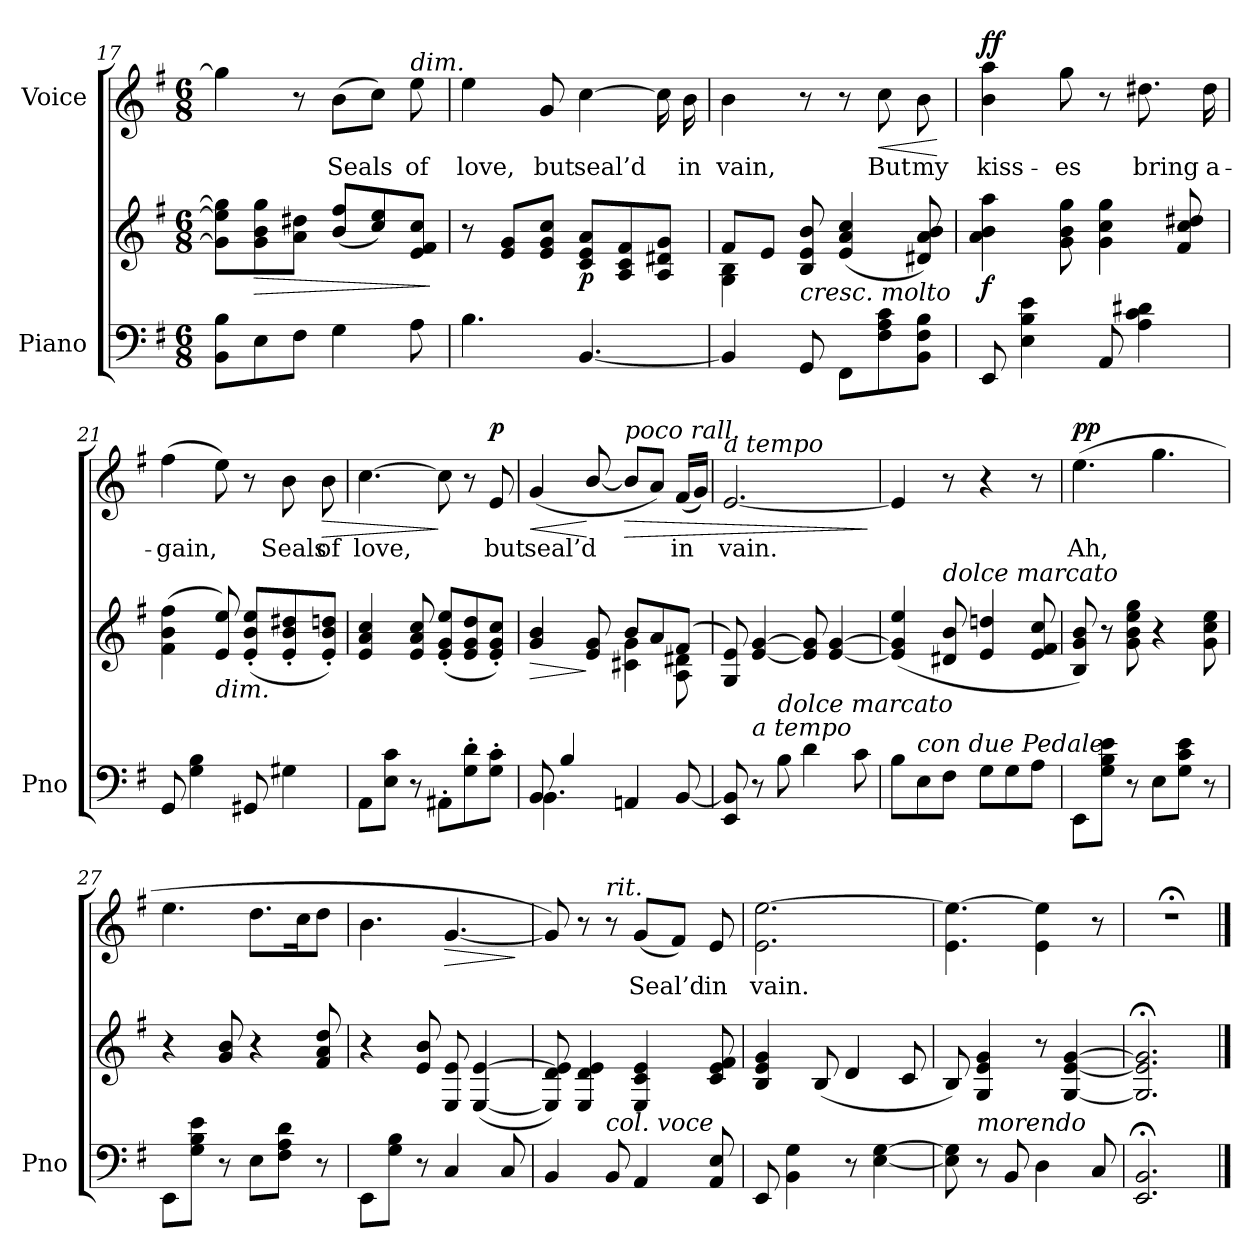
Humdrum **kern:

**kern	**kern	**dynam	**kern	**text	**dynam
*part2	*part2	*part2	*part1	*part1	*part1
*staff3	*staff2	*staff2/3	*staff1	*staff1	*staff1
*I"Piano	*	*	*I"Voice	*	*
*I'Pno	*	*	*	*	*
*clefF4	*clefG2	*	*clefG2	*	*
*k[f#]	*k[f#]	*	*k[f#]	*	*
*M6/8	*M6/8	*	*M6/8	*	*
=17	=17	=17	=17	=17	=17
8BB\ 8B\L	8g\] 8ee\] 8gg\]L	.	4gg\]	.	.
!	!	!LO:HP:b	!	!	!
8E\	8g\ 8b\ 8gg\	>	.	.	.
8F#\J	8a\ 8dd#X\J	.	8r	.	.
4G\	(8b/ 8ff#/L	.	(8b\L	Seals	.
.	8cc/ 8ee/)	.	8cc\J)	.	.
!	!	!	!LO:TX:a:i:t=dim.	!	!
8A\	8e/ 8f#/ 8cc/J	.	8ee\	of	.
.	.	]	.	.	.
=18	=18	=18	=18	=18	=18
4.B\	8r	.	4ee\	love,	.
.	8e/ 8g/L	.	.	.	.
.	8e/ 8g/ 8cc/J	.	8g/	but	.
!	!	!LO:DY:b	!	!	!
[4.BB/	8c/ 8e/ 8a/L	p	[4cc\	seal’d	.
.	8A/ 8c/ 8f#/	.	.	.	.
.	8A/ 8d#X/ 8g/J	.	16cc\]	.	.
.	.	.	16b\	in	.
=19	=19	=19	=19	=19	=19
*	*^	*	*	*	*
4BB/]	8f#/L	4G\ 4B\	.	4b\	vain,	.
.	8e/J	.	.	.	.	.
!	!LO:TX:b:i:t=cresc. molto	!	!	!	!	!
8GG/	8B/ 8e/ 8b/	2ryy	.	8r	.	.
8FF#\L	(>4e/ 4a/ 4cc/	.	.	8r	.	.
!	!	!	!	!	!	!LO:HP:b
8F#\ 8A\ 8c\	.	.	.	8cc\	But	<
8BB\ 8F#\ 8B\J	8d#X/ 8a/ 8b/)	.	.	8b\	my	.
*	*v	*v	*	*	*	*
.	.	.	.	.	[
=20	=20	=20	=20	=20	=20
!	!	!LO:DY:b	!	!	!LO:DY:a
8EE/	4a\ 4b\ 4aa\	f	4b!\ 4aa\	kiss-	ff
4E\ 4B\ 4e\	.	.	.	.	.
.	8g\ 8b\ 8gg\	.	8gg\	-es	.
8AA/	4g\ 4cc\ 4gg\	.	8r	.	.
4A\ 4c\ 4d#X\	.	.	8.dd#X\	bring	.
.	8f#/ 8cc/ 8dd#X/	.	.	.	.
.	.	.	16dd#\	a-	.
=21	=21	=21	=21	=21	=21
8GG/	(4f#\ 4b\ 4ff#\	.	(4ff#\	-gain,	.
4G\ 4B\	.	.	.	.	.
!	!LO:TX:b:i:t=dim.	!	!	!	!
.	8e/ 8ee/)	.	8ee\)	.	.
8GG#X/	(8e/' 8b/' 8ee/'L	.	8r	.	.
4G#X\	8e/' 8b/' 8dd#X/'	.	8b\	Seals	.
!	!	!	!	!	!LO:HP:b
.	8e/' 8b/' 8ddn/'J)	.	8b\	of	>
=22	=22	=22	=22	=22	=22
8AA\L	4e/ 4a/ 4cc/	.	[4.cc\	love,	.
8E\ 8c\J	.	.	.	.	.
8r	8e/ 8a/ 8cc/	.	.	.	.
8AA#X'\L	(8e/' 8g/' 8ee/'L	.	8cc\]	.	]
8G\' 8d\'	8e/ 8g/ 8dd/	.	8r	.	.
!	!	!	!	!	!LO:DY:a
8G\' 8c\'J	8e/' 8g/' 8cc/'J)	.	8e/	but	p
=23	=23	=23	=23	=23	=23
*^	*	*	*	*	*
!	!	!	!LO:HP:b	!	!	!LO:HP:b
*	*	*^	*	*	*	*
8BB/	4.BB\	4g/ 4b/	4.ryy	>	(<4g/	seal’d	<
4B/	.	.	.	.	.	.	.
.	.	8e/ 8g/	.	]	[8b/	.	[
!	!	!	!	!	!LO:TX:i:t=poco rall.	!	!
!	!	!	!	!LO:DY:b	!	!	!LO:HP:b
!	!	!	!	!LO:DY:n=1:b	!	!	!
4AAn/	4.ryy	8b/L	4c#X\ 4g\	pp other-dynamics	8b/L]	.	>
.	.	8a/	.	.	8a/J)	.	.
[>8BB/	.	(8f#/J	8A\ 8d#X\	.	(16f#/LL	in	.
.	.	.	.	.	16g/JJ)	.	.
*v	*v	*	*	*	*	*	*
*	*v	*v	*	*	*	*
=24	=24	=24	=24	=24	=24
!	!	!	!LO:TX:i:t=a tempo	!	!
8EE/ 8BB/]	8G/ 8e/)	.	[2.e/	vain.	.
!LO:TX:i:t=a tempo	!	!	!	!	!
8r	[4e/ [4g/	.	.	.	.
!LO:TX:i:t=dolce marcato	!	!	!	!	!
8B\	.	.	.	.	.
4d\	8e/] 8g/]	.	.	.	.
.	[4e/ [4g/	.	.	.	.
8c\	.	.	.	.	.
.	.	.	.	.	]
=25	=25	=25	=25	=25	=25
8B\L	(>4e/] 4g/] 4ee/	.	4e/]	.	.
!LO:TX:i:t=con due Pedale	!	!	!	!	!
8E\	.	.	.	.	.
!	!LO:TX:i:t=dolce marcato	!	!	!	!
8F#\J	8d#X/ 8b/	.	8r	.	.
8G\L	4e/ 4ddn/	.	4r	.	.
8G\	.	.	.	.	.
8A\J	8e/ 8f#/ 8cc/	.	8r	.	.
=26	=26	=26	=26	=26	=26
!	!	!	!	!	!LO:DY:a
8EE\L	8B/ 8g/ 8b/)	.	(4.ee\	Ah,	pp
8G\ 8B\ 8e\J	8r	.	.	.	.
8r	8g\ 8b\ 8ee\ 8gg\	.	.	.	.
!	!	!LO:DY:b	!	!	!
!	!	!LO:DY:n=1:b	!	!	!
8E\L	4r	other-dynamics pp	4.gg\	.	.
8G\ 8c\ 8e\J	.	.	.	.	.
8r	8g\ 8cc\ 8ee\	.	.	.	.
=27	=27	=27	=27	=27	=27
8EE\L	4r	.	4.ee\	.	.
8G\ 8B\ 8e\J	.	.	.	.	.
8r	8g/ 8b/	.	.	.	.
8E\L	4r	.	8.dd\L	.	.
8F#\ 8A\ 8d\J	.	.	.	.	.
.	.	.	16cc\K	.	.
8r	8f#/ 8a/ 8dd/	.	8dd\J	.	.
=28	=28	=28	=28	=28	=28
8EE\L	4r	.	4.b\	.	.
8G\ 8B\J	.	.	.	.	.
8r	8e/ 8b/	.	.	.	.
!	!	!	!	!	!LO:HP:b
4C/	8E/ 8e/	.	[4.g/	.	>
.	(<[4E/ [4e/	.	.	.	.
8C/	.	.	.	.	.
.	.	.	.	.	]
=29	=29	=29	=29	=29	=29
4BB/	8E/] 8d/ 8e/])	.	8g/])	.	.
.	4E/ 4d/ 4e/	.	8r	.	.
!	!	!	!LO:TX:i:t=rit.	!	!
!LO:TX:i:t=col. voce	!	!	!	!	!
8BB/	.	.	8r	.	.
4AA/	4E/ 4c/ 4e/	.	(8g/L	Seal’d	.
.	.	.	8f#/J)	.	.
8AA/ 8E/	8c/ 8e/ 8f#/	.	8e/	in	.
=30	=30	=30	=30	=30	=30
8EE/	4B/ 4e/ 4g/	.	2.e\ [2.ee\	vain.	.
4BB\ 4G\	.	.	.	.	.
.	(8B/	.	.	.	.
8r	4d/	.	.	.	.
[4E\ [4G\	.	.	.	.	.
.	8c/	.	.	.	.
=31	=31	=31	=31	=31	=31
8E\] 8G\]	8B/)	.	4.e\ 4.ee\_	.	.
!LO:TX:i:t=morendo	!	!	!	!	!
8r	4G/ 4e/ 4g/	.	.	.	.
8BB/	.	.	.	.	.
4D\	8r	.	4e\ 4ee\]	.	.
.	[4G/ [4e/ [4g/	.	.	.	.
8C/	.	.	8r	.	.
=32	=32	=32	=32	=32	=32
2.EE/;< 2.BB/;<	2.G/];< 2.e/];< 2.g/];<	.	2.r;<	.	.
==	==	==	==	==	==
*-	*-	*-	*-	*-	*-
